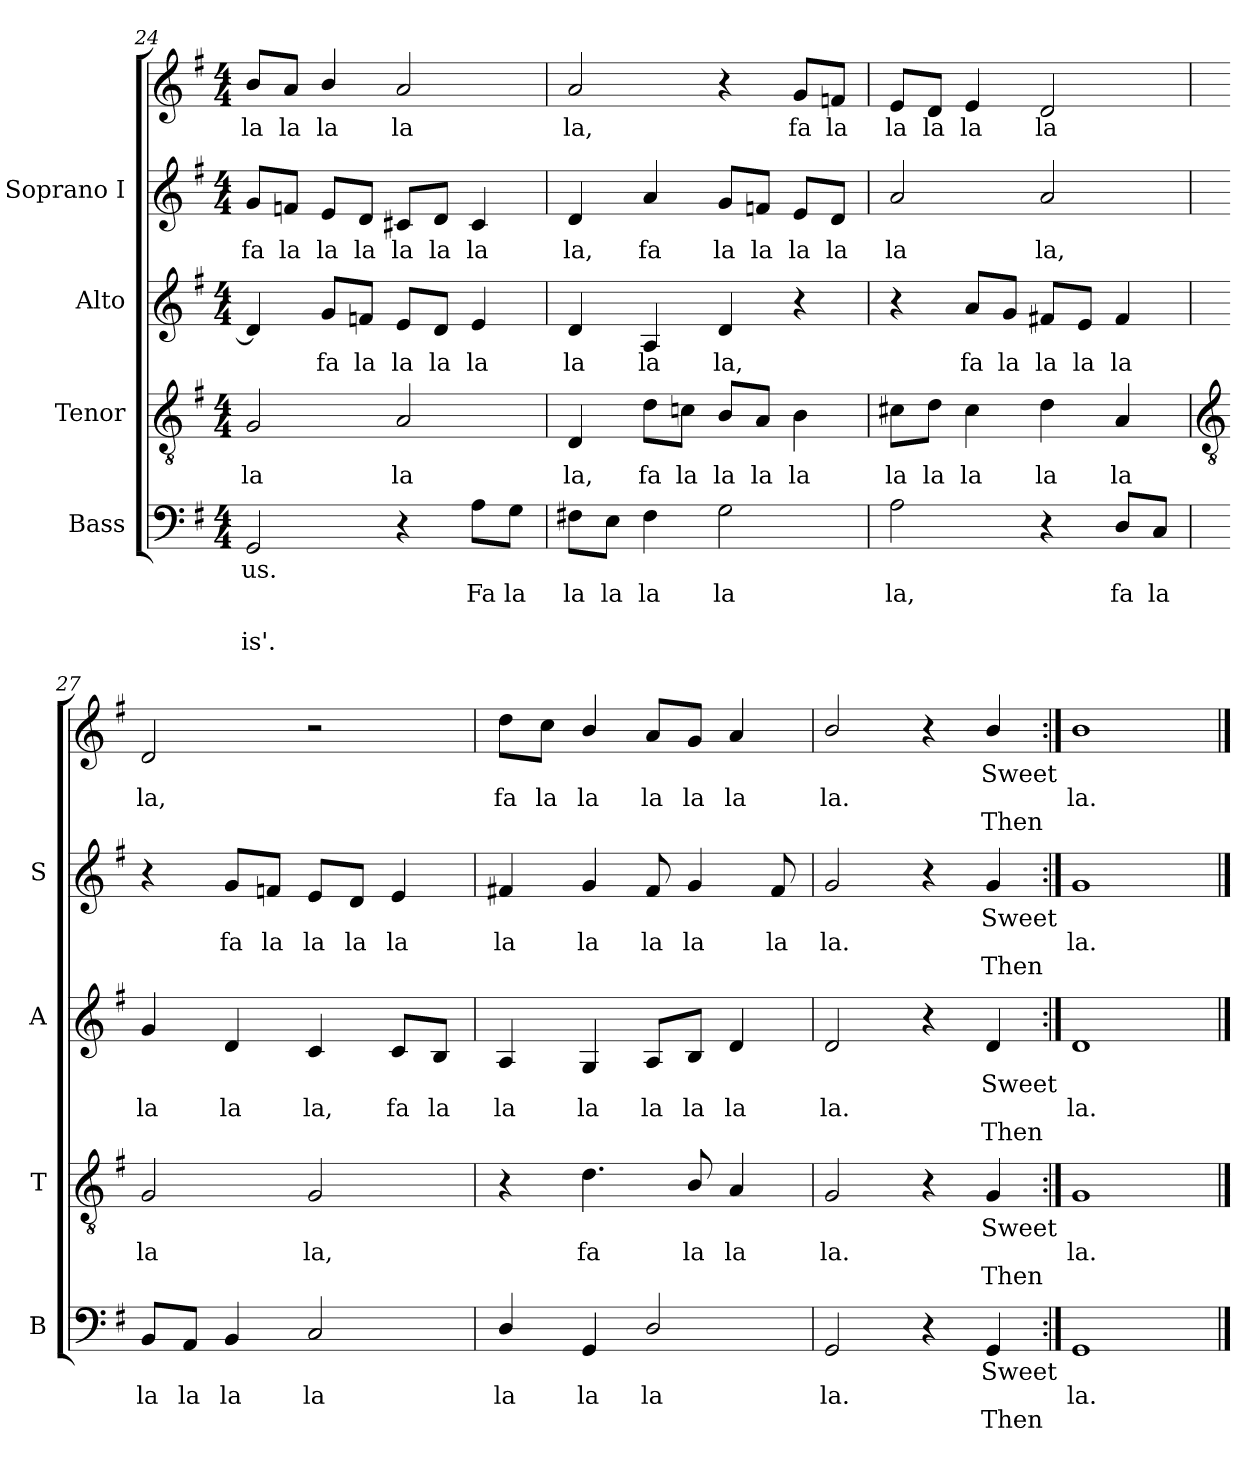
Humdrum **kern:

**kern	**text	**text	**text	**text	**kern	**text	**text	**text	**kern	**text	**text	**text	**kern	**text	**text	**text	**kern	**text	**text	**text
*part4	*part4	*part4	*part4	*part4	*part3	*part3	*part3	*part3	*part2	*part2	*part2	*part2	*part1	*part1	*part1	*part1	*part1	*part1	*part1	*part1
*staff5	*staff5	*staff5	*staff5	*staff5	*staff4	*staff4	*staff4	*staff4	*staff3	*staff3	*staff3	*staff3	*staff2	*staff2	*staff2	*staff2	*staff1	*staff1	*staff1	*staff1
*I"Bass	*	*	*	*	*I"Tenor	*	*	*	*I"Alto	*	*	*	*I"Soprano I	*	*	*	*	*	*	*
*I'B	*	*	*	*	*I'T	*	*	*	*I'A	*	*	*	*I'S	*	*	*	*	*	*	*
!!LO:LB:g=z
*clefF4	*	*	*	*	*clefGv2	*	*	*	*clefG2	*	*	*	*clefG2	*	*	*	*clefG2	*	*	*
*k[f#]	*	*	*	*	*k[f#]	*	*	*	*k[f#]	*	*	*	*k[f#]	*	*	*	*k[f#]	*	*	*
*G:	*	*	*	*	*G:	*	*	*	*G:	*	*	*	*G:	*	*	*	*G:	*	*	*
*M4/4	*	*	*	*	*M4/4	*	*	*	*M4/4	*	*	*	*M4/4	*	*	*	*M4/4	*	*	*
=24	=24	=24	=24	=24	=24	=24	=24	=24	=24	=24	=24	=24	=24	=24	=24	=24	=24	=24	=24	=24
!	!LO:LY:b	!	!	!LO:LY:b	!	!LO:LY:b	!	!	!	!	!	!	!	!LO:LY:b	!	!	!	!LO:LY:b	!	!
2GG	us.	.	.	is'.	2G	la	.	.	4d]	.	.	.	8g/L	fa	.	.	8b/L	la	.	.
!	!	!	!	!	!	!	!	!	!	!	!	!	!	!LO:LY:b	!	!	!	!LO:LY:b	!	!
.	.	.	.	.	.	.	.	.	.	.	.	.	8fn/J	la	.	.	8a/J	la	.	.
!	!	!	!	!	!	!	!	!	!	!LO:LY:b	!	!	!	!LO:LY:b	!	!	!	!LO:LY:b	!	!
.	.	.	.	.	.	.	.	.	8g/L	fa	.	.	8e/L	la	.	.	4b/	la	.	.
!	!	!	!	!	!	!	!	!	!	!LO:LY:b	!	!	!	!LO:LY:b	!	!	!	!	!	!
.	.	.	.	.	.	.	.	.	8fn/J	la	.	.	8d/J	la	.	.	.	.	.	.
!	!	!	!	!	!	!LO:LY:b	!	!	!	!LO:LY:b	!	!	!	!LO:LY:b	!	!	!	!LO:LY:b	!	!
4r	.	.	.	.	2A	la	.	.	8e/L	la	.	.	8c#X/L	la	.	.	2a	la	.	.
!	!	!	!	!	!	!	!	!	!	!LO:LY:b	!	!	!	!LO:LY:b	!	!	!	!	!	!
.	.	.	.	.	.	.	.	.	8d/J	la	.	.	8d/J	la	.	.	.	.	.	.
!	!	!LO:LY:b	!	!	!	!	!	!	!	!LO:LY:b	!	!	!	!LO:LY:b	!	!	!	!	!	!
8A\L	.	Fa	.	.	.	.	.	.	4e	la	.	.	4c#	la	.	.	.	.	.	.
!	!	!LO:LY:b	!	!	!	!	!	!	!	!	!	!	!	!	!	!	!	!	!	!
8G\J	.	la	.	.	.	.	.	.	.	.	.	.	.	.	.	.	.	.	.	.
=25	=25	=25	=25	=25	=25	=25	=25	=25	=25	=25	=25	=25	=25	=25	=25	=25	=25	=25	=25	=25
!	!	!LO:LY:b	!	!	!	!LO:LY:b	!	!	!	!LO:LY:b	!	!	!	!LO:LY:b	!	!	!	!LO:LY:b	!	!
8F#X\L	.	la	.	.	4D	la,	.	.	4d	la	.	.	4d	la,	.	.	2a	la,	.	.
!	!	!LO:LY:b	!	!	!	!	!	!	!	!	!	!	!	!	!	!	!	!	!	!
8E\J	.	la	.	.	.	.	.	.	.	.	.	.	.	.	.	.	.	.	.	.
!	!	!LO:LY:b	!	!	!	!LO:LY:b	!	!	!	!LO:LY:b	!	!	!	!LO:LY:b	!	!	!	!	!	!
4F#	.	la	.	.	8d\L	fa	.	.	4A	la	.	.	4a	fa	.	.	.	.	.	.
!	!	!	!	!	!	!LO:LY:b	!	!	!	!	!	!	!	!	!	!	!	!	!	!
.	.	.	.	.	8cn\J	la	.	.	.	.	.	.	.	.	.	.	.	.	.	.
!	!	!LO:LY:b	!	!	!	!LO:LY:b	!	!	!	!LO:LY:b	!	!	!	!LO:LY:b	!	!	!	!	!	!
2G	.	la	.	.	8B/L	la	.	.	4d	la,	.	.	8g/L	la	.	.	4r	.	.	.
!	!	!	!	!	!	!LO:LY:b	!	!	!	!	!	!	!	!LO:LY:b	!	!	!	!	!	!
.	.	.	.	.	8A/J	la	.	.	.	.	.	.	8fn/J	la	.	.	.	.	.	.
!	!	!	!	!	!	!LO:LY:b	!	!	!	!	!	!	!	!LO:LY:b	!	!	!	!LO:LY:b	!	!
.	.	.	.	.	4B	la	.	.	4r	.	.	.	8e/L	la	.	.	8g/L	fa	.	.
!	!	!	!	!	!	!	!	!	!	!	!	!	!	!LO:LY:b	!	!	!	!LO:LY:b	!	!
.	.	.	.	.	.	.	.	.	.	.	.	.	8d/J	la	.	.	8fn/J	la	.	.
=26	=26	=26	=26	=26	=26	=26	=26	=26	=26	=26	=26	=26	=26	=26	=26	=26	=26	=26	=26	=26
!	!	!LO:LY:b	!	!	!	!LO:LY:b	!	!	!	!	!	!	!	!LO:LY:b	!	!	!	!LO:LY:b	!	!
2A	.	la,	.	.	8c#X\L	la	.	.	4r	.	.	.	2a	la	.	.	8e/L	la	.	.
!	!	!	!	!	!	!LO:LY:b	!	!	!	!	!	!	!	!	!	!	!	!LO:LY:b	!	!
.	.	.	.	.	8d\J	la	.	.	.	.	.	.	.	.	.	.	8d/J	la	.	.
!	!	!	!	!	!	!LO:LY:b	!	!	!	!LO:LY:b	!	!	!	!	!	!	!	!LO:LY:b	!	!
.	.	.	.	.	4c#	la	.	.	8a/L	fa	.	.	.	.	.	.	4e	la	.	.
!	!	!	!	!	!	!	!	!	!	!LO:LY:b	!	!	!	!	!	!	!	!	!	!
.	.	.	.	.	.	.	.	.	8g/J	la	.	.	.	.	.	.	.	.	.	.
!	!	!	!	!	!	!LO:LY:b	!	!	!	!LO:LY:b	!	!	!	!LO:LY:b	!	!	!	!LO:LY:b	!	!
4r	.	.	.	.	4d	la	.	.	8f#X/L	la	.	.	2a	la,	.	.	2d	la	.	.
!	!	!	!	!	!	!	!	!	!	!LO:LY:b	!	!	!	!	!	!	!	!	!	!
.	.	.	.	.	.	.	.	.	8e/J	la	.	.	.	.	.	.	.	.	.	.
!	!	!LO:LY:b	!	!	!	!LO:LY:b	!	!	!	!LO:LY:b	!	!	!	!	!	!	!	!	!	!
8D/L	.	fa	.	.	4A	la	.	.	4f#	la	.	.	.	.	.	.	.	.	.	.
!	!	!LO:LY:b	!	!	!	!	!	!	!	!	!	!	!	!	!	!	!	!	!	!
8C/J	.	la	.	.	.	.	.	.	.	.	.	.	.	.	.	.	.	.	.	.
!!LO:LB:g=z
=27	=27	=27	=27	=27	=27	=27	=27	=27	=27	=27	=27	=27	=27	=27	=27	=27	=27	=27	=27	=27
*	*	*	*	*	*clefGv2	*	*	*	*	*	*	*	*	*	*	*	*	*	*	*
!	!	!LO:LY:b	!	!	!	!	!LO:LY:b	!	!	!	!LO:LY:b	!	!	!	!	!	!	!	!LO:LY:b	!
8BB/L	.	la	.	.	2G	.	la	.	4g	.	la	.	4r	.	.	.	2d	.	la,	.
!	!	!LO:LY:b	!	!	!	!	!	!	!	!	!	!	!	!	!	!	!	!	!	!
8AA/J	.	la	.	.	.	.	.	.	.	.	.	.	.	.	.	.	.	.	.	.
!	!	!LO:LY:b	!	!	!	!	!	!	!	!	!LO:LY:b	!	!	!	!LO:LY:b	!	!	!	!	!
4BB	.	la	.	.	.	.	.	.	4d	.	la	.	8g/L	.	fa	.	.	.	.	.
!	!	!	!	!	!	!	!	!	!	!	!	!	!	!	!LO:LY:b	!	!	!	!	!
.	.	.	.	.	.	.	.	.	.	.	.	.	8fn/J	.	la	.	.	.	.	.
!	!	!LO:LY:b	!	!	!	!	!LO:LY:b	!	!	!	!LO:LY:b	!	!	!	!LO:LY:b	!	!	!	!	!
2C	.	la	.	.	2G	.	la,	.	4c	.	la,	.	8e/L	.	la	.	2r	.	.	.
!	!	!	!	!	!	!	!	!	!	!	!	!	!	!	!LO:LY:b	!	!	!	!	!
.	.	.	.	.	.	.	.	.	.	.	.	.	8d/J	.	la	.	.	.	.	.
!	!	!	!	!	!	!	!	!	!	!	!LO:LY:b	!	!	!	!LO:LY:b	!	!	!	!	!
.	.	.	.	.	.	.	.	.	8c/L	.	fa	.	4e	.	la	.	.	.	.	.
!	!	!	!	!	!	!	!	!	!	!	!LO:LY:b	!	!	!	!	!	!	!	!	!
.	.	.	.	.	.	.	.	.	8B/J	.	la	.	.	.	.	.	.	.	.	.
=28	=28	=28	=28	=28	=28	=28	=28	=28	=28	=28	=28	=28	=28	=28	=28	=28	=28	=28	=28	=28
!	!	!LO:LY:b	!	!	!	!	!	!	!	!	!LO:LY:b	!	!	!	!LO:LY:b	!	!	!	!LO:LY:b	!
4D/	.	la	.	.	4r	.	.	.	4A	.	la	.	4f#X	.	la	.	8dd\L	.	fa	.
!	!	!	!	!	!	!	!	!	!	!	!	!	!	!	!	!	!	!	!LO:LY:b	!
.	.	.	.	.	.	.	.	.	.	.	.	.	.	.	.	.	8cc\J	.	la	.
!	!	!LO:LY:b	!	!	!	!	!LO:LY:b	!	!	!	!LO:LY:b	!	!	!	!LO:LY:b	!	!	!	!LO:LY:b	!
4GG	.	la	.	.	4.d	.	fa	.	4G	.	la	.	4g	.	la	.	4b/	.	la	.
!	!	!LO:LY:b	!	!	!	!	!	!	!	!	!LO:LY:b	!	!	!	!LO:LY:b	!	!	!	!LO:LY:b	!
2D/	.	la	.	.	.	.	.	.	8A/L	.	la	.	8f#	.	la	.	8a/L	.	la	.
!	!	!	!	!	!	!	!LO:LY:b	!	!	!	!LO:LY:b	!	!	!	!LO:LY:b	!	!	!	!LO:LY:b	!
.	.	.	.	.	8B/	.	la	.	8B/J	.	la	.	4g	.	la	.	8g/J	.	la	.
!	!	!	!	!	!	!	!LO:LY:b	!	!	!	!LO:LY:b	!	!	!	!	!	!	!	!LO:LY:b	!
.	.	.	.	.	4A	.	la	.	4d	.	la	.	.	.	.	.	4a	.	la	.
!	!	!	!	!	!	!	!	!	!	!	!	!	!	!	!LO:LY:b	!	!	!	!	!
.	.	.	.	.	.	.	.	.	.	.	.	.	8f#	.	la	.	.	.	.	.
=29	=29	=29	=29	=29	=29	=29	=29	=29	=29	=29	=29	=29	=29	=29	=29	=29	=29	=29	=29	=29
!	!	!LO:LY:b	!	!	!	!	!LO:LY:b	!	!	!	!LO:LY:b	!	!	!	!LO:LY:b	!	!	!	!LO:LY:b	!
2GG	.	la.	.	.	2G	.	la.	.	2d	.	la.	.	2g	.	la.	.	2b/	.	la.	.
4r	.	.	.	.	4r	.	.	.	4r	.	.	.	4r	.	.	.	4r	.	.	.
!	!LO:LY:b	!	!LO:LY:b	!	!	!LO:LY:b	!	!LO:LY:b	!	!LO:LY:b	!	!LO:LY:b	!	!LO:LY:b	!	!LO:LY:b	!	!LO:LY:b	!	!LO:LY:b
4GG	Sweet	.	Then	.	4G	Sweet	.	Then	4d	Sweet	.	Then	4g	Sweet	.	Then	4b/	Sweet	.	Then
=30:|!	=30:|!	=30:|!	=30:|!	=30:|!	=30:|!	=30:|!	=30:|!	=30:|!	=30:|!	=30:|!	=30:|!	=30:|!	=30:|!	=30:|!	=30:|!	=30:|!	=30:|!	=30:|!	=30:|!	=30:|!
!	!	!LO:LY:b	!	!	!	!	!LO:LY:b	!	!	!	!LO:LY:b	!	!	!	!LO:LY:b	!	!	!	!LO:LY:b	!
1GG	.	la.	.	.	1G	.	la.	.	1d	.	la.	.	1g	.	la.	.	1b/	.	la.	.
==	==	==	==	==	==	==	==	==	==	==	==	==	==	==	==	==	==	==	==	==
*-	*-	*-	*-	*-	*-	*-	*-	*-	*-	*-	*-	*-	*-	*-	*-	*-	*-	*-	*-	*-
